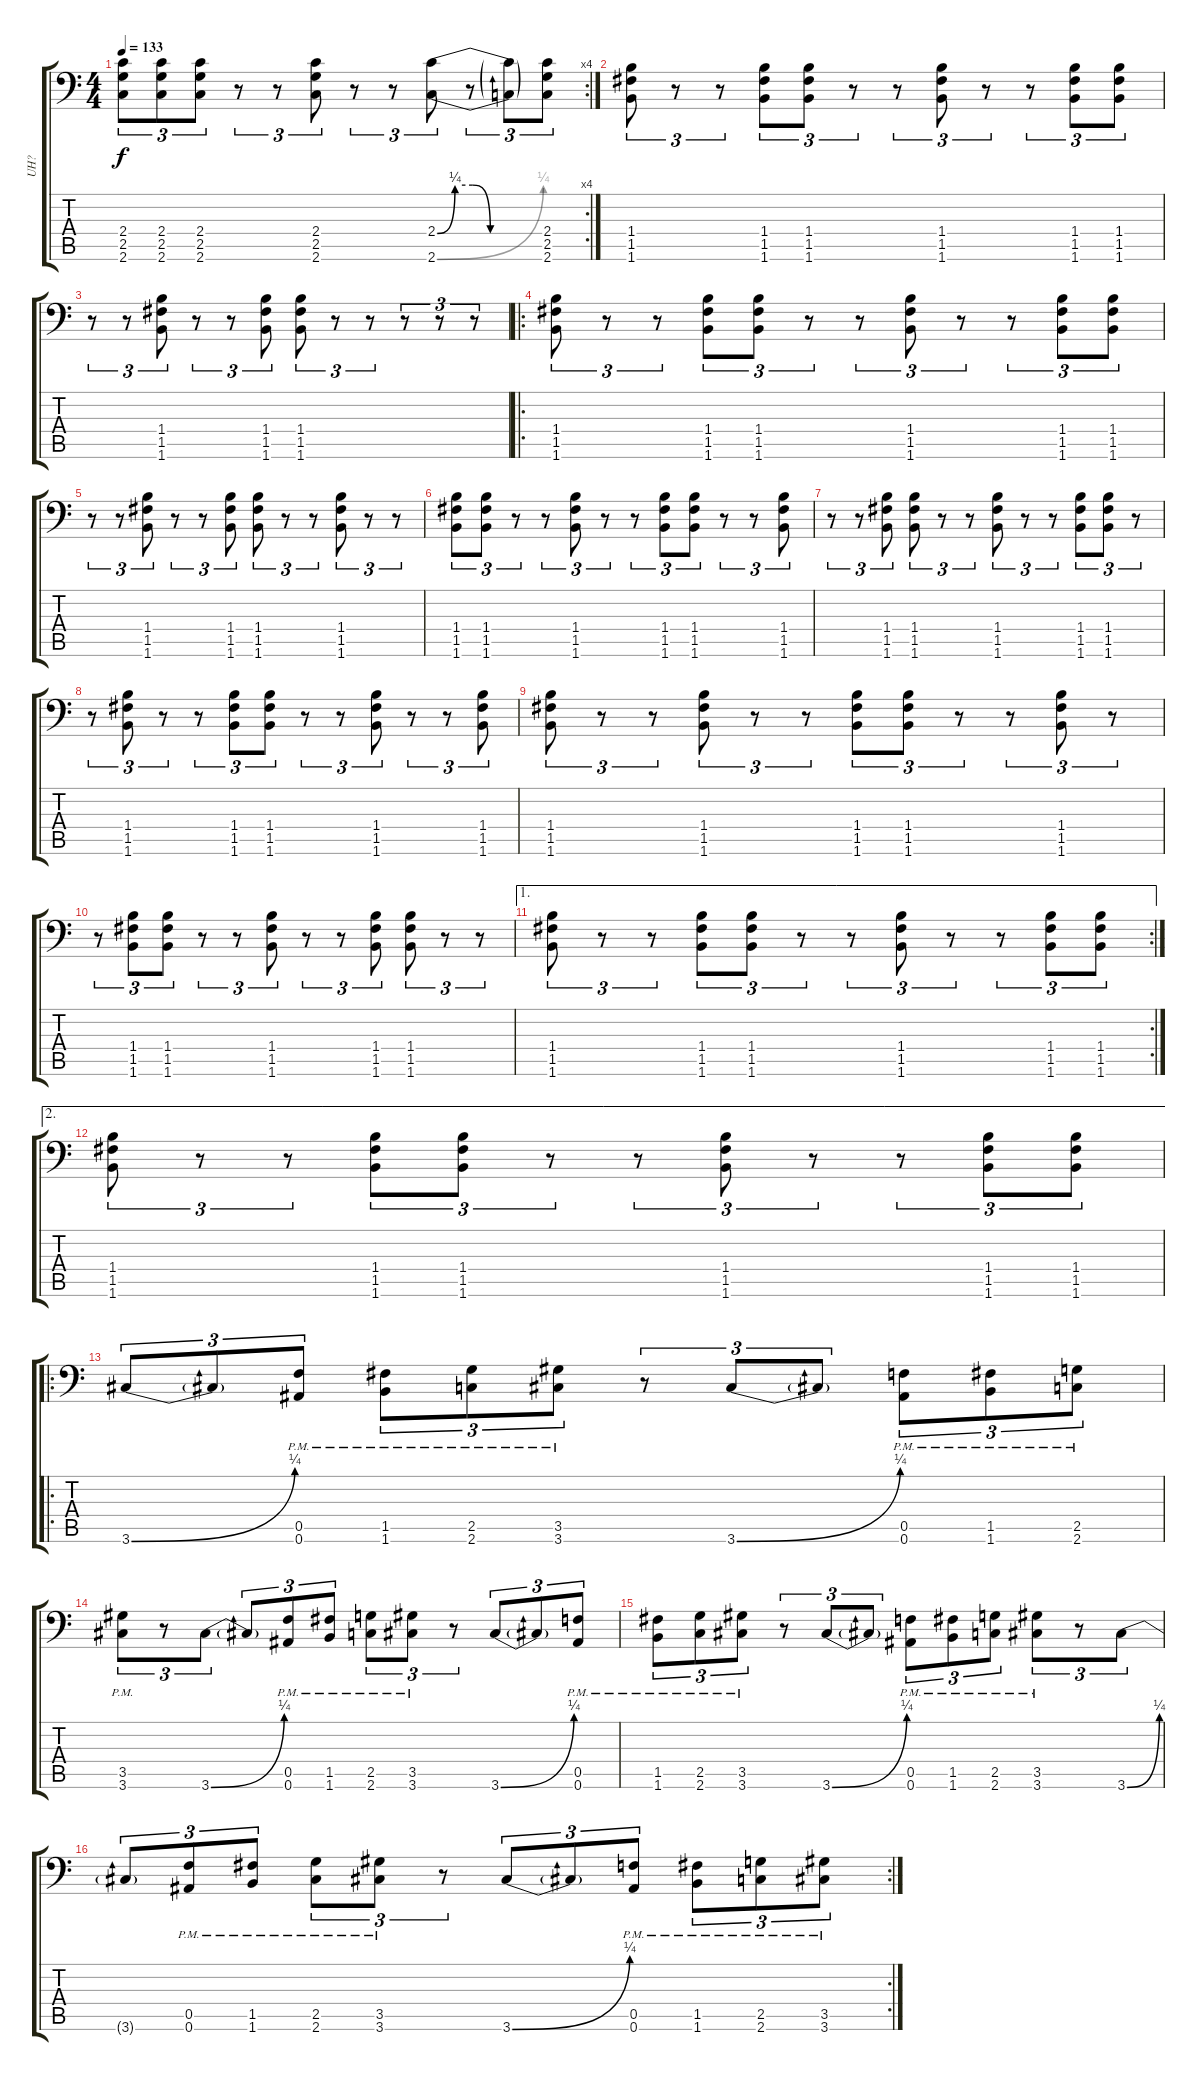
\track ("UH?" "UH?") {instrument overdrivenguitar}
\staff {score tabs}
\tuning (C4 G3 Eb3 Bb2 F2 Bb1) {hide}
\rc 4
\ts (4 4)
\tempo 133
\clef f4
\ks c
(2.4 2.5 2.6).8{tu (3 2) dy f} (2.4 2.5 2.6).8{tu (3 2)} (2.4 2.5 2.6).8{tu (3 2)} r.8{tu (3 2)} r.8{tu (3 2)} (2.4 2.5 2.6).8{tu (3 2)} r.8{tu (3 2)} r.8{tu (3 2)} (2.4{be (custom 0 0 10 1 20 1 30 0 60 0)} 2.6{be (bend 0 0 60 1)}).8{tu (3 2)} r.8{tu (3 2)} (2.4{t} 2.6{t}).8{tu (3 2)} (2.4 2.5 2.6).8{tu (3 2)} |
(1.4 1.5 1.6).8{tu (3 2)} r.8{tu (3 2)} r.8{tu (3 2)} (1.4 1.5 1.6).8{tu (3 2)} (1.4 1.5 1.6).8{tu (3 2)} r.8{tu (3 2)} r.8{tu (3 2)} (1.4 1.5 1.6).8{tu (3 2)} r.8{tu (3 2)} r.8{tu (3 2)} (1.4 1.5 1.6).8{tu (3 2)} (1.4 1.5 1.6).8{tu (3 2)} |
r.8{tu (3 2)} r.8{tu (3 2)} (1.4 1.5 1.6).8{tu (3 2)} r.8{tu (3 2)} r.8{tu (3 2)} (1.4 1.5 1.6).8{tu (3 2)} (1.4 1.5 1.6).8{tu (3 2)} r.8{tu (3 2)} r.8{tu (3 2)} r.8{tu (3 2)} r.8{tu (3 2)} r.8{tu (3 2)} |
\ro
(1.4 1.5 1.6).8{tu (3 2)} r.8{tu (3 2)} r.8{tu (3 2)} (1.4 1.5 1.6).8{tu (3 2)} (1.4 1.5 1.6).8{tu (3 2)} r.8{tu (3 2)} r.8{tu (3 2)} (1.4 1.5 1.6).8{tu (3 2)} r.8{tu (3 2)} r.8{tu (3 2)} (1.4 1.5 1.6).8{tu (3 2)} (1.4 1.5 1.6).8{tu (3 2)} |
r.8{tu (3 2)} r.8{tu (3 2)} (1.4 1.5 1.6).8{tu (3 2)} r.8{tu (3 2)} r.8{tu (3 2)} (1.4 1.5 1.6).8{tu (3 2)} (1.4 1.5 1.6).8{tu (3 2)} r.8{tu (3 2)} r.8{tu (3 2)} (1.4 1.5 1.6).8{tu (3 2)} r.8{tu (3 2)} r.8{tu (3 2)} |
(1.4 1.5 1.6).8{tu (3 2)} (1.4 1.5 1.6).8{tu (3 2)} r.8{tu (3 2)} r.8{tu (3 2)} (1.4 1.5 1.6).8{tu (3 2)} r.8{tu (3 2)} r.8{tu (3 2)} (1.4 1.5 1.6).8{tu (3 2)} (1.4 1.5 1.6).8{tu (3 2)} r.8{tu (3 2)} r.8{tu (3 2)} (1.4 1.5 1.6).8{tu (3 2)} |
r.8{tu (3 2)} r.8{tu (3 2)} (1.4 1.5 1.6).8{tu (3 2)} (1.4 1.5 1.6).8{tu (3 2)} r.8{tu (3 2)} r.8{tu (3 2)} (1.4 1.5 1.6).8{tu (3 2)} r.8{tu (3 2)} r.8{tu (3 2)} (1.4 1.5 1.6).8{tu (3 2)} (1.4 1.5 1.6).8{tu (3 2)} r.8{tu (3 2)} |
r.8{tu (3 2)} (1.4 1.5 1.6).8{tu (3 2)} r.8{tu (3 2)} r.8{tu (3 2)} (1.4 1.5 1.6).8{tu (3 2)} (1.4 1.5 1.6).8{tu (3 2)} r.8{tu (3 2)} r.8{tu (3 2)} (1.4 1.5 1.6).8{tu (3 2)} r.8{tu (3 2)} r.8{tu (3 2)} (1.4 1.5 1.6).8{tu (3 2)} |
(1.4 1.5 1.6).8{tu (3 2)} r.8{tu (3 2)} r.8{tu (3 2)} (1.4 1.5 1.6).8{tu (3 2)} r.8{tu (3 2)} r.8{tu (3 2)} (1.4 1.5 1.6).8{tu (3 2)} (1.4 1.5 1.6).8{tu (3 2)} r.8{tu (3 2)} r.8{tu (3 2)} (1.4 1.5 1.6).8{tu (3 2)} r.8{tu (3 2)} |
r.8{tu (3 2)} (1.4 1.5 1.6).8{tu (3 2)} (1.4 1.5 1.6).8{tu (3 2)} r.8{tu (3 2)} r.8{tu (3 2)} (1.4 1.5 1.6).8{tu (3 2)} r.8{tu (3 2)} r.8{tu (3 2)} (1.4 1.5 1.6).8{tu (3 2)} (1.4 1.5 1.6).8{tu (3 2)} r.8{tu (3 2)} r.8{tu (3 2)} |
\ae 1
\rc 2
(1.4 1.5 1.6).8{tu (3 2)} r.8{tu (3 2)} r.8{tu (3 2)} (1.4 1.5 1.6).8{tu (3 2)} (1.4 1.5 1.6).8{tu (3 2)} r.8{tu (3 2)} r.8{tu (3 2)} (1.4 1.5 1.6).8{tu (3 2)} r.8{tu (3 2)} r.8{tu (3 2)} (1.4 1.5 1.6).8{tu (3 2)} (1.4 1.5 1.6).8{tu (3 2)} |
\ae 2
(1.4 1.5 1.6).8{tu (3 2)} r.8{tu (3 2)} r.8{tu (3 2)} (1.4 1.5 1.6).8{tu (3 2)} (1.4 1.5 1.6).8{tu (3 2)} r.8{tu (3 2)} r.8{tu (3 2)} (1.4 1.5 1.6).8{tu (3 2)} r.8{tu (3 2)} r.8{tu (3 2)} (1.4 1.5 1.6).8{tu (3 2)} (1.4 1.5 1.6).8{tu (3 2)} |
\ro
3.6{be (bend 0 0 60 1)}.8{tu (3 2)} 3.6{t}.8{tu (3 2)} (0.5{pm} 0.6{pm}).8{tu (3 2)} (1.5{pm} 1.6{pm}).8{tu (3 2)} (2.5{pm} 2.6{pm}).8{tu (3 2)} (3.5{pm} 3.6{pm}).8{tu (3 2)} r.8{tu (3 2)} 3.6{be (bend 0 0 60 1)}.8{tu (3 2)} 3.6{t}.8{tu (3 2)} (0.5{pm} 0.6{pm}).8{tu (3 2)} (1.5{pm} 1.6{pm}).8{tu (3 2)} (2.5{pm} 2.6{pm}).8{tu (3 2)} |
(3.5{pm} 3.6{pm}).8{tu (3 2)} r.8{tu (3 2)} 3.6{be (bend 0 0 60 1)}.8{tu (3 2)} 3.6{t}.8{tu (3 2)} (0.5{pm} 0.6{pm}).8{tu (3 2)} (1.5{pm} 1.6{pm}).8{tu (3 2)} (2.5{pm} 2.6{pm}).8{tu (3 2)} (3.5{pm} 3.6{pm}).8{tu (3 2)} r.8{tu (3 2)} 3.6{be (bend 0 0 60 1)}.8{tu (3 2)} 3.6{t}.8{tu (3 2)} (0.5{pm} 0.6{pm}).8{tu (3 2)} |
(1.5{pm} 1.6{pm}).8{tu (3 2)} (2.5{pm} 2.6{pm}).8{tu (3 2)} (3.5{pm} 3.6{pm}).8{tu (3 2)} r.8{tu (3 2)} 3.6{be (bend 0 0 60 1)}.8{tu (3 2)} 3.6{t}.8{tu (3 2)} (0.5{pm} 0.6{pm}).8{tu (3 2)} (1.5{pm} 1.6{pm}).8{tu (3 2)} (2.5{pm} 2.6{pm}).8{tu (3 2)} (3.5{pm} 3.6{pm}).8{tu (3 2)} r.8{tu (3 2)} 3.6{be (bend 0 0 60 1)}.8{tu (3 2)} |
\rc 2
3.6{t}.8{tu (3 2)} (0.5{pm} 0.6{pm}).8{tu (3 2)} (1.5{pm} 1.6{pm}).8{tu (3 2)} (2.5{pm} 2.6{pm}).8{tu (3 2)} (3.5{pm} 3.6{pm}).8{tu (3 2)} r.8{tu (3 2)} 3.6{be (bend 0 0 60 1)}.8{tu (3 2)} 3.6{t}.8{tu (3 2)} (0.5{pm} 0.6{pm}).8{tu (3 2)} (1.5{pm} 1.6{pm}).8{tu (3 2)} (2.5{pm} 2.6{pm}).8{tu (3 2)} (3.5{pm} 3.6{pm}).8{tu (3 2)}
